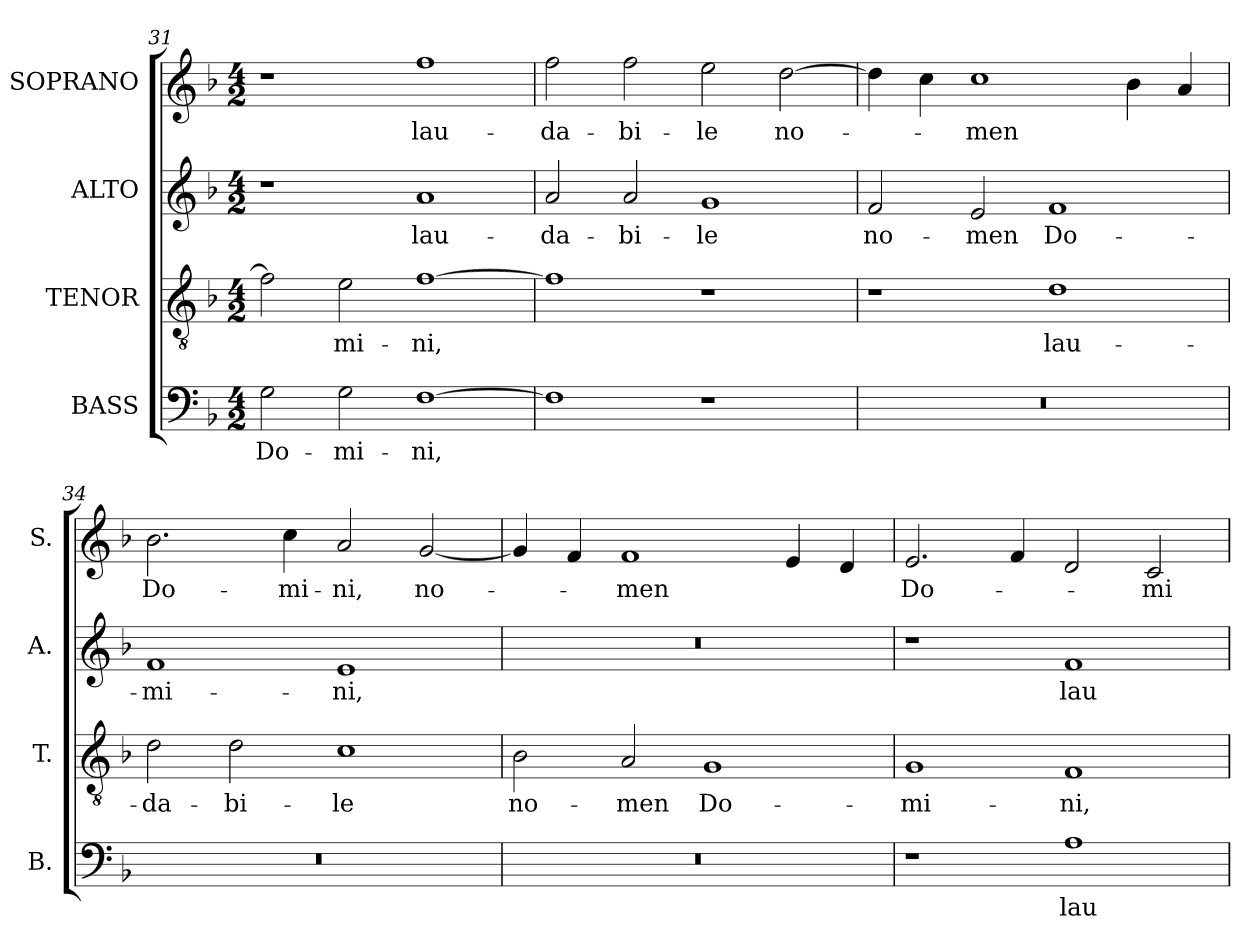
**kern	**text	**kern	**text	**kern	**text	**kern	**text
*part4	*part4	*part3	*part3	*part2	*part2	*part1	*part1
*staff4	*staff4	*staff3	*staff3	*staff2	*staff2	*staff1	*staff1
*I"BASS	*	*I"TENOR	*	*I"ALTO	*	*I"SOPRANO	*
*I'B.	*	*I'T.	*	*I'A.	*	*I'S.	*
*clefF4	*	*clefGv2	*	*clefG2	*	*clefG2	*
*	*	*ITrd7c12	*	*	*	*	*
*k[b-]	*	*k[b-]	*	*k[b-]	*	*k[b-]	*
*F:	*	*F:	*	*F:	*	*F:	*
*M4/2	*	*M4/2	*	*M4/2	*	*M4/2	*
=31	=31	=31	=31	=31	=31	=31	=31
!	!LO:LY:b:color=#000000	!	!	!	!	!	!
2Gi\	Do-	2Fi\]	.	1r	.	1r	.
!	!LO:LY:b:color=#000000	!	!	!	!	!	!
!	!	!	!LO:LY:b:color=#000000	!	!	!	!
2Gi\	-mi-	2Ei\	-mi-	.	.	.	.
!	!LO:LY:b:color=#000000	!	!	!	!	!	!
!	!	!	!LO:LY:b:color=#000000	!	!	!	!
!	!	!	!	!	!LO:LY:b:color=#000000	!	!
!	!	!	!	!	!	!	!LO:LY:b:color=#000000
[1Fi	-ni,	[1Fi	-ni,	1ai	lau-	1ffi	lau-
!!LO:LB:g=z
=32	=32	=32	=32	=32	=32	=32	=32
!	!	!	!	!	!LO:LY:b:color=#000000	!	!
!	!	!	!	!	!	!	!LO:LY:b:color=#000000
1Fi]	.	1Fi]	.	2ai/	-da-	2ffi\	-da-
!	!	!	!	!	!LO:LY:b:color=#000000	!	!
!	!	!	!	!	!	!	!LO:LY:b:color=#000000
.	.	.	.	2ai/	-bi-	2ffi\	-bi-
!	!	!	!	!	!LO:LY:b:color=#000000	!	!
!	!	!	!	!	!	!	!LO:LY:b:color=#000000
1r	.	1r	.	1gi	-le	2eei\	-le
!	!	!	!	!	!	!	!LO:LY:b:color=#000000
.	.	.	.	.	.	[2ddi\	no-
=33	=33	=33	=33	=33	=33	=33	=33
!LO:N:vis=1	!	!	!	!	!	!	!
!	!	!	!	!	!LO:LY:b:color=#000000	!	!
0r	.	1r	.	2fi/	no-	4ddi\]	.
.	.	.	.	.	.	4cci\	.
!	!	!	!	!	!LO:LY:b:color=#000000	!	!
!	!	!	!	!	!	!	!LO:LY:b:color=#000000
.	.	.	.	2ei/	-men	1cci	-men
!	!	!	!LO:LY:b:color=#000000	!	!	!	!
!	!	!	!	!	!LO:LY:b:color=#000000	!	!
.	.	1Di	lau-	1fi	Do-	.	.
.	.	.	.	.	.	4b-i\	.
.	.	.	.	.	.	4ai/	.
=34	=34	=34	=34	=34	=34	=34	=34
!LO:N:vis=1	!	!	!	!	!	!	!
!	!	!	!LO:LY:b:color=#000000	!	!	!	!
!	!	!	!	!	!LO:LY:b:color=#000000	!	!
!	!	!	!	!	!	!	!LO:LY:b:color=#000000
0r	.	2Di\	-da-	1fi	-mi-	2.b-i\	Do-
!	!	!	!LO:LY:b:color=#000000	!	!	!	!
.	.	2Di\	-bi-	.	.	.	.
!	!	!	!	!	!	!	!LO:LY:b:color=#000000
.	.	.	.	.	.	4cci\	-mi-
!	!	!	!LO:LY:b:color=#000000	!	!	!	!
!	!	!	!	!	!LO:LY:b:color=#000000	!	!
!	!	!	!	!	!	!	!LO:LY:b:color=#000000
.	.	1Ci	-le	1ei	-ni,	2ai/	-ni,
!	!	!	!	!	!	!	!LO:LY:b:color=#000000
.	.	.	.	.	.	[2gi/	no-
=35	=35	=35	=35	=35	=35	=35	=35
!LO:N:vis=1	!	!	!	!	!	!	!
!	!	!	!LO:LY:b:color=#000000	!LO:N:vis=1	!	!	!
0r	.	2BB-i\	no-	0r	.	4gi/]	.
.	.	.	.	.	.	4fi/	.
!	!	!	!LO:LY:b:color=#000000	!	!	!	!
!	!	!	!	!	!	!	!LO:LY:b:color=#000000
.	.	2AAi/	-men	.	.	1fi	-men
!	!	!	!LO:LY:b:color=#000000	!	!	!	!
.	.	1GGi	Do-	.	.	.	.
.	.	.	.	.	.	4ei/	.
.	.	.	.	.	.	4di/	.
=36	=36	=36	=36	=36	=36	=36	=36
!	!	!	!LO:LY:b:color=#000000	!	!	!	!
!	!	!	!	!	!	!	!LO:LY:b:color=#000000
1r	.	1GGi	-mi-	1r	.	2.ei/	Do-
.	.	.	.	.	.	4fi/	.
!	!LO:LY:b:color=#000000	!	!	!	!	!	!
!	!	!	!LO:LY:b:color=#000000	!	!	!	!
!	!	!	!	!	!LO:LY:b:color=#000000	!	!
1Ai	lau-	1FFi	-ni,	1fi	lau-	2di/	.
!	!	!	!	!	!	!	!LO:LY:b:color=#000000
.	.	.	.	.	.	2ci/	-mi-
=	=	=	=	=	=	=	=
*-	*-	*-	*-	*-	*-	*-	*-
